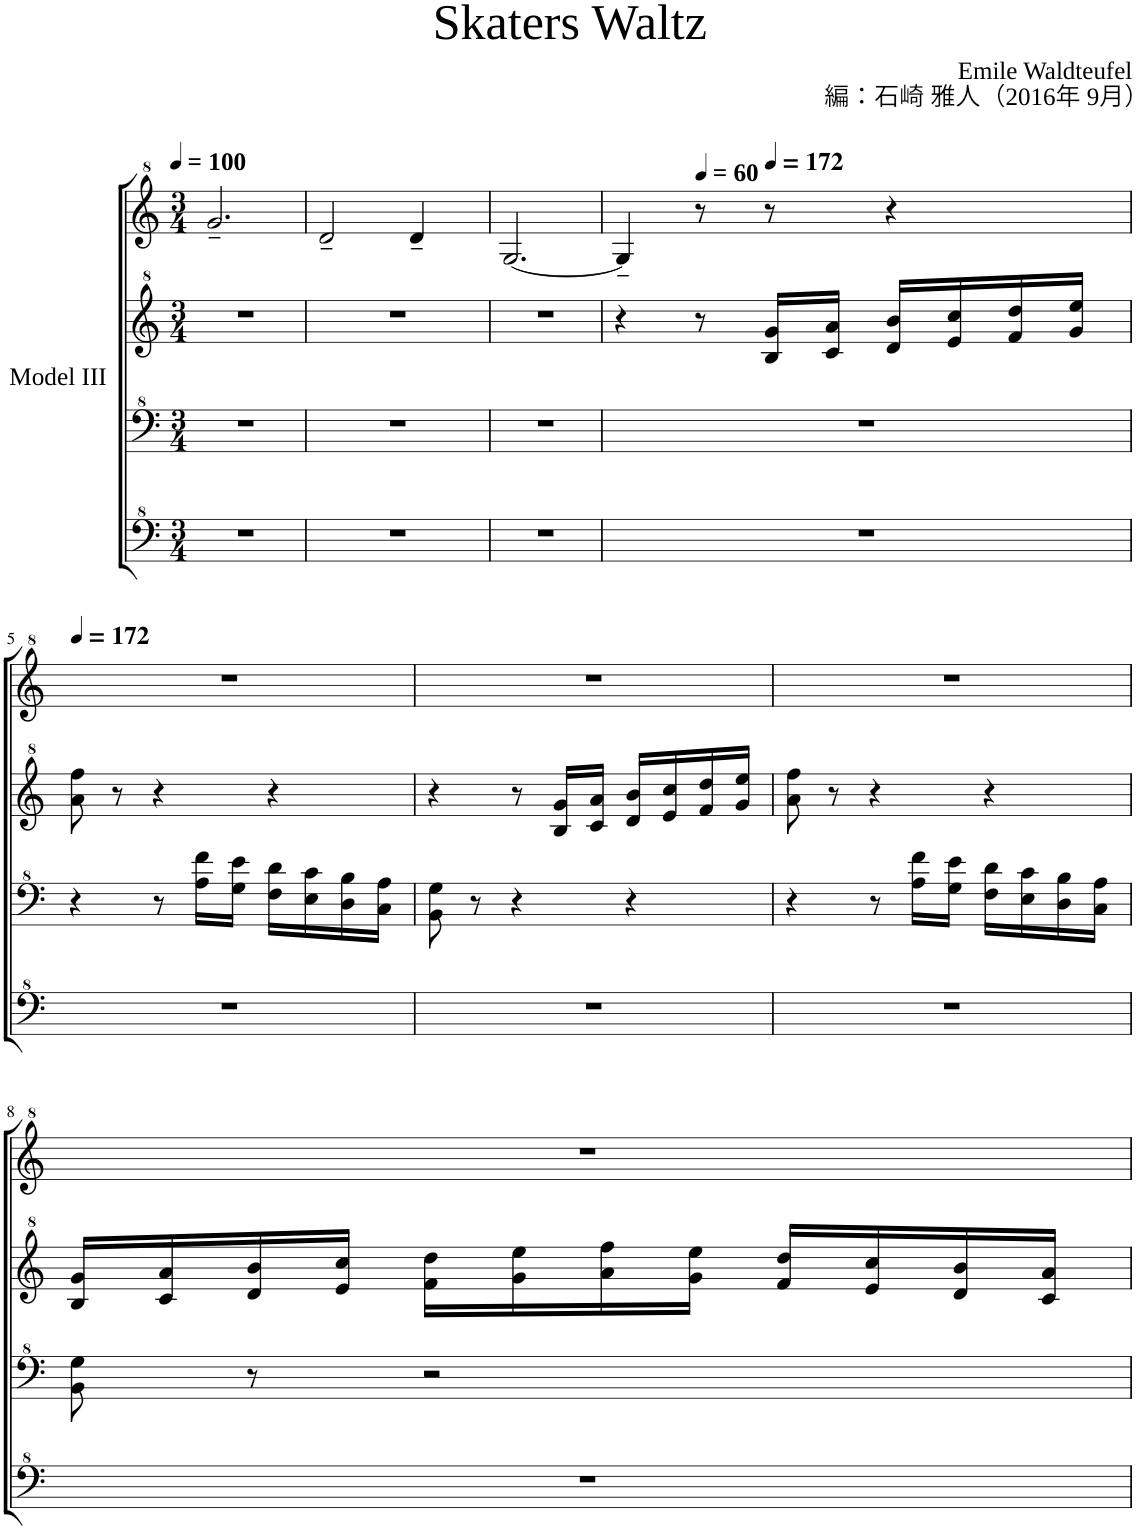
**kern	**kern	**kern	**kern
*part1	*part1	*part1	*part1
*staff4	*staff3	*staff2	*staff1
*I"Model III	*	*	*
*clefF^4	*clefF^4	*clefG^2	*clefG^2
*k[]	*k[]	*k[]	*k[]
*M3/4	*M3/4	*M3/4	*M3/4
*MM100	*MM100	*MM100	*MM100
=1	=1	=1	=1
2.r	2.r	2.r	2.gg~/
=2	=2	=2	=2
2.r	2.r	2.r	2dd~/
.	.	.	4dd~/
=3	=3	=3	=3
2.r	2.r	2.r	[2.g/
=4	=4	=4	=4
2.r	2.r	4r	4g~/]
*	*	*	*MM60
.	.	8r	8r
*	*	*	*MM172
.	.	16b/ 16gg/LL	8r
.	.	16cc/ 16aa/JJ	.
.	.	16dd/ 16bb/LL	4r
.	.	16ee/ 16ccc/	.
.	.	16ff/ 16ddd/	.
.	.	16gg/ 16eee/JJ	.
!!LO:LB:g=z
=5	=5	=5	=5
*	*	*	*MM172
2.r	4r	8aa\ 8fff\	2.r
.	.	8r	.
.	8r	4r	.
.	16a\ 16ff\LL	.	.
.	16g\ 16ee\JJ	.	.
.	16f\ 16dd\LL	4r	.
.	16e\ 16cc\	.	.
.	16d\ 16b\	.	.
.	16c\ 16a\JJ	.	.
=6	=6	=6	=6
2.r	8B\ 8g\	4r	2.r
.	8r	.	.
.	4r	8r	.
.	.	16b/ 16gg/LL	.
.	.	16cc/ 16aa/JJ	.
.	4r	16dd/ 16bb/LL	.
.	.	16ee/ 16ccc/	.
.	.	16ff/ 16ddd/	.
.	.	16gg/ 16eee/JJ	.
=7	=7	=7	=7
2.r	4r	8aa\ 8fff\	2.r
.	.	8r	.
.	8r	4r	.
.	16a\ 16ff\LL	.	.
.	16g\ 16ee\JJ	.	.
.	16f\ 16dd\LL	4r	.
.	16e\ 16cc\	.	.
.	16d\ 16b\	.	.
.	16c\ 16a\JJ	.	.
!!LO:LB:g=z
=8	=8	=8	=8
2.r	8B\ 8g\	16b/ 16gg/LL	2.r
.	.	16cc/ 16aa/	.
.	8r	16dd/ 16bb/	.
.	.	16ee/ 16ccc/JJ	.
.	2r	16ff\ 16ddd\LL	.
.	.	16gg\ 16eee\	.
.	.	16aa\ 16fff\	.
.	.	16gg\ 16eee\JJ	.
.	.	16ff/ 16ddd/LL	.
.	.	16ee/ 16ccc/	.
.	.	16dd/ 16bb/	.
.	.	16cc/ 16aa/JJ	.
=	=	=	=
*-	*-	*-	*-
